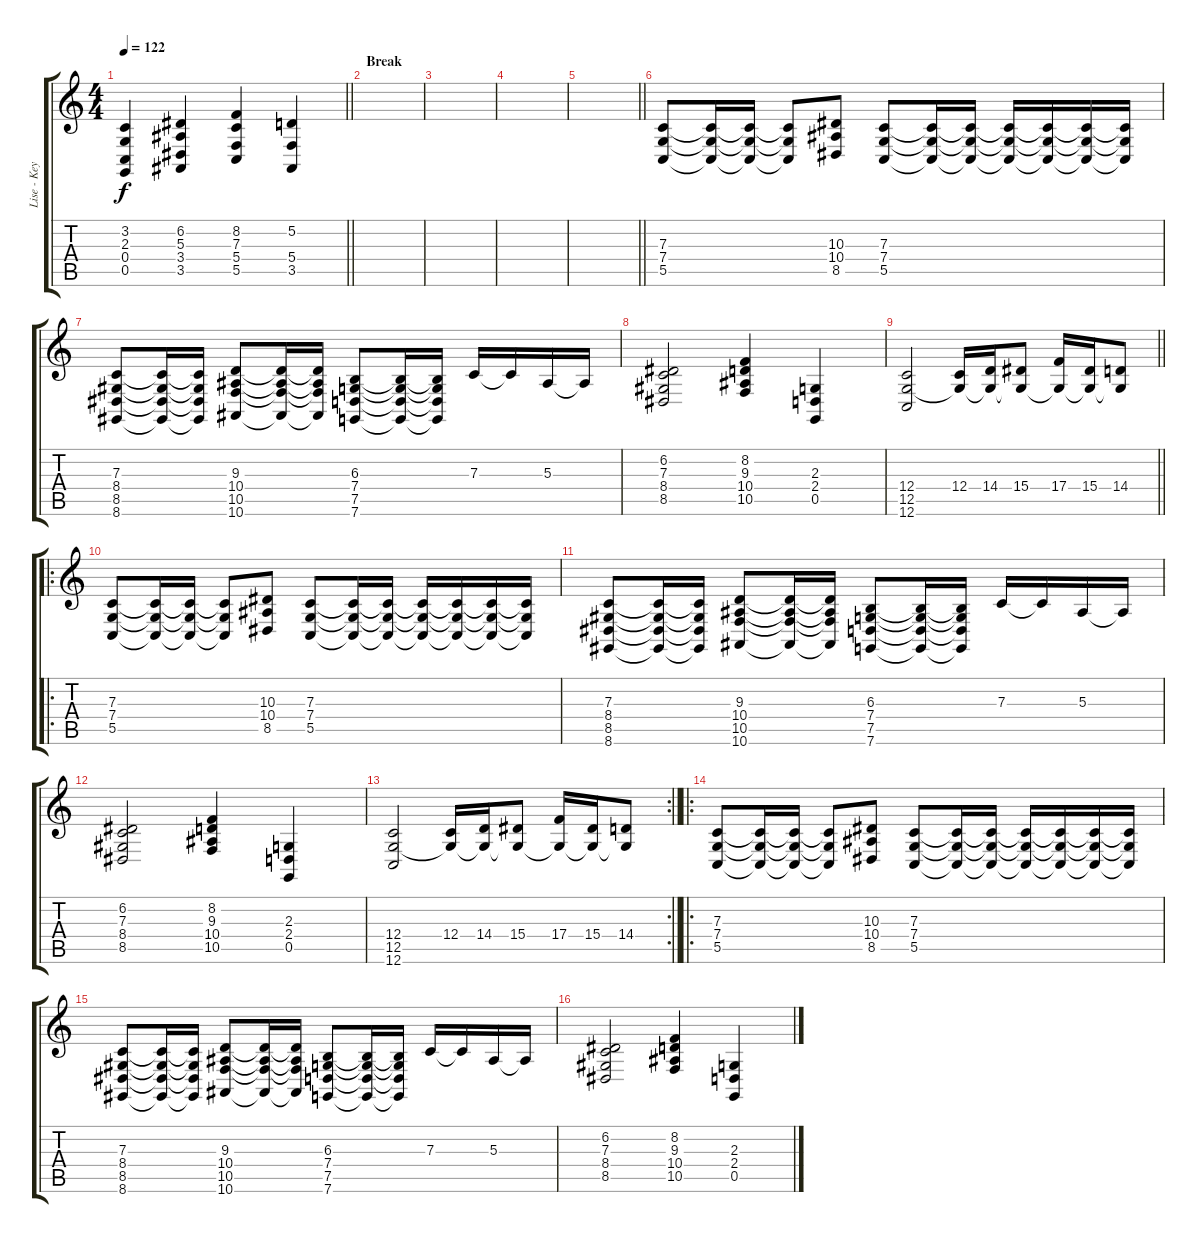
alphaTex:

\track ("Lise - Keyboards" "Lise - Key") {instrument synthstrings2}
\staff {score tabs}
\tuning (D4 A3 F3 C3 G2 C2) {hide}
\ts (4 4)
\tempo 122
\clef g2
\barLineRight lightlight
\ks c
(3.2 2.3 0.4 0.5).4{dy f} (6.2 5.3 3.4 3.5).4 (8.2 7.3 5.4 5.5).4 (5.2 5.4 3.5).4 |
\section ("" "Break")
|
|
|
\barLineRight lightlight
|
(7.3 7.4 5.5).8 (7.3{t} 7.4{t} 5.5{t}).16 (7.3{t} 7.4{t} 5.5{t}).16 (7.3{t} 7.4{t} 5.5{t}).8 (10.3 10.4 8.5).8 (7.3 7.4 5.5).8 (7.3{t} 7.4{t} 5.5{t}).16 (7.3{t} 7.4{t} 5.5{t}).16 (7.3{t} 7.4{t} 5.5{t}).16 (7.3{t} 7.4{t} 5.5{t}).16 (7.3{t} 7.4{t} 5.5{t}).16 (7.3{t} 7.4{t} 5.5{t}).16 |
(7.3 8.4 8.5 8.6).8 (7.3{t} 8.4{t} 8.5{t} 8.6{t}).16 (7.3{t} 8.4{t} 8.5{t} 8.6{t}).16 (9.3 10.4 10.5 10.6).8 (9.3{t} 10.4{t} 10.5{t} 10.6{t}).16 (9.3{t} 10.4{t} 10.5{t} 10.6{t}).16 (6.3 7.4 7.5 7.6).8 (6.3{t} 7.4{t} 7.5{t} 7.6{t}).16 (6.3{t} 7.4{t} 7.5{t} 7.6{t}).16 7.3.16 7.3{t}.16 5.3.16 5.3{t}.16 |
(6.2 7.3 8.4 8.5).2 (8.2 9.3 10.4 10.5).4 (2.3 2.4 0.5).4 |
\barLineRight lightlight
(12.4 12.5 12.6).2 (12.4 12.5{t}).16 (14.4 12.5{t}).16 (15.4 12.5{t}).8 (17.4 12.5{t}).16 (15.4 12.5{t}).16 (14.4 12.5{t}).8 |
\ro
(7.3 7.4 5.5).8 (7.3{t} 7.4{t} 5.5{t}).16 (7.3{t} 7.4{t} 5.5{t}).16 (7.3{t} 7.4{t} 5.5{t}).8 (10.3 10.4 8.5).8 (7.3 7.4 5.5).8 (7.3{t} 7.4{t} 5.5{t}).16 (7.3{t} 7.4{t} 5.5{t}).16 (7.3{t} 7.4{t} 5.5{t}).16 (7.3{t} 7.4{t} 5.5{t}).16 (7.3{t} 7.4{t} 5.5{t}).16 (7.3{t} 7.4{t} 5.5{t}).16 |
(7.3 8.4 8.5 8.6).8 (7.3{t} 8.4{t} 8.5{t} 8.6{t}).16 (7.3{t} 8.4{t} 8.5{t} 8.6{t}).16 (9.3 10.4 10.5 10.6).8 (9.3{t} 10.4{t} 10.5{t} 10.6{t}).16 (9.3{t} 10.4{t} 10.5{t} 10.6{t}).16 (6.3 7.4 7.5 7.6).8 (6.3{t} 7.4{t} 7.5{t} 7.6{t}).16 (6.3{t} 7.4{t} 7.5{t} 7.6{t}).16 7.3.16 7.3{t}.16 5.3.16 5.3{t}.16 |
(6.2 7.3 8.4 8.5).2 (8.2 9.3 10.4 10.5).4 (2.3 2.4 0.5).4 |
\rc 2
\barLineRight lightlight
(12.4 12.5 12.6).2 (12.4 12.5{t}).16 (14.4 12.5{t}).16 (15.4 12.5{t}).8 (17.4 12.5{t}).16 (15.4 12.5{t}).16 (14.4 12.5{t}).8 |
\ro
(7.3 7.4 5.5).8 (7.3{t} 7.4{t} 5.5{t}).16 (7.3{t} 7.4{t} 5.5{t}).16 (7.3{t} 7.4{t} 5.5{t}).8 (10.3 10.4 8.5).8 (7.3 7.4 5.5).8 (7.3{t} 7.4{t} 5.5{t}).16 (7.3{t} 7.4{t} 5.5{t}).16 (7.3{t} 7.4{t} 5.5{t}).16 (7.3{t} 7.4{t} 5.5{t}).16 (7.3{t} 7.4{t} 5.5{t}).16 (7.3{t} 7.4{t} 5.5{t}).16 |
(7.3 8.4 8.5 8.6).8 (7.3{t} 8.4{t} 8.5{t} 8.6{t}).16 (7.3{t} 8.4{t} 8.5{t} 8.6{t}).16 (9.3 10.4 10.5 10.6).8 (9.3{t} 10.4{t} 10.5{t} 10.6{t}).16 (9.3{t} 10.4{t} 10.5{t} 10.6{t}).16 (6.3 7.4 7.5 7.6).8 (6.3{t} 7.4{t} 7.5{t} 7.6{t}).16 (6.3{t} 7.4{t} 7.5{t} 7.6{t}).16 7.3.16 7.3{t}.16 5.3.16 5.3{t}.16 |
(6.2 7.3 8.4 8.5).2 (8.2 9.3 10.4 10.5).4 (2.3 2.4 0.5).4
